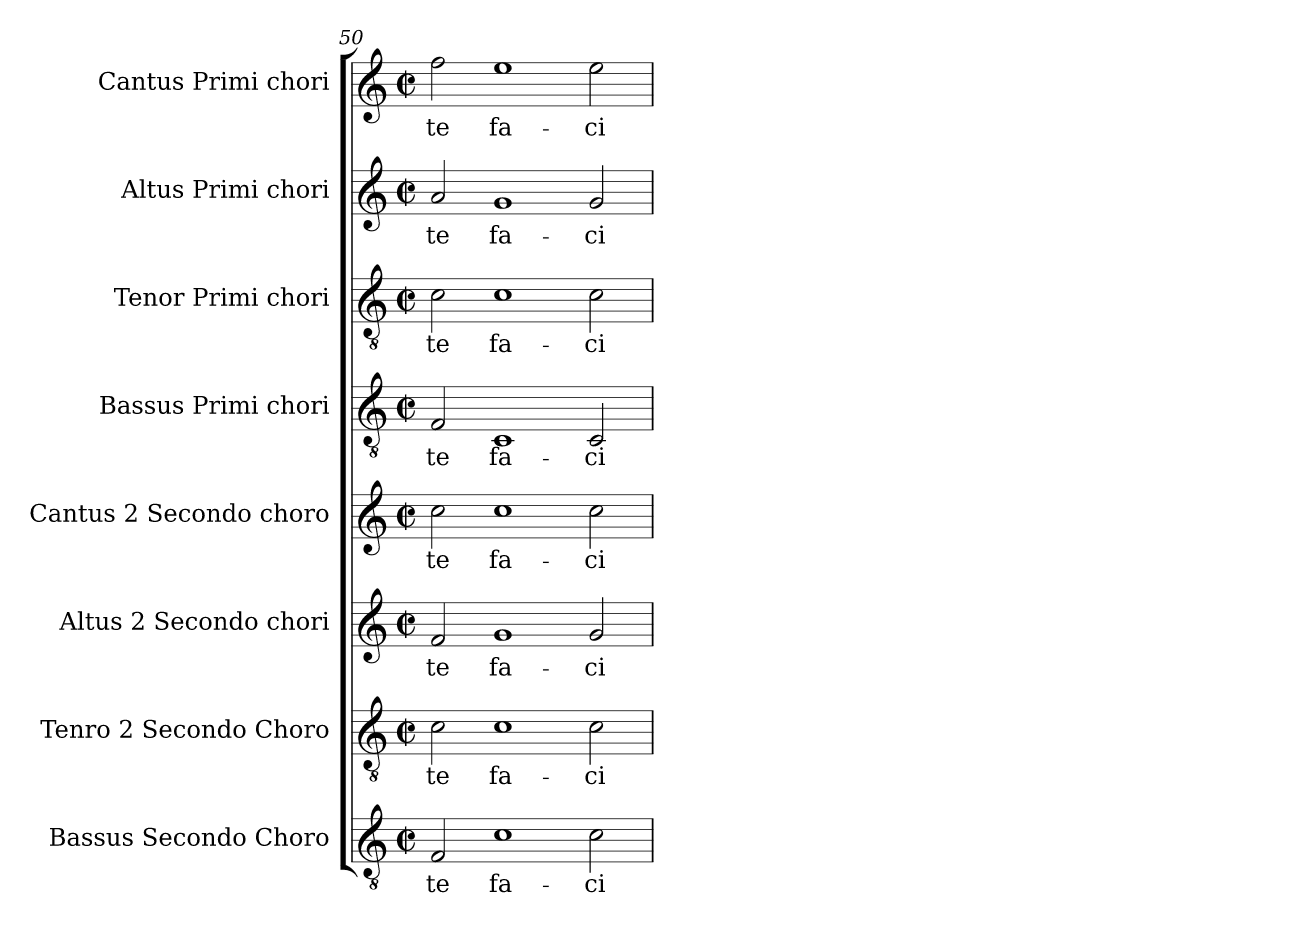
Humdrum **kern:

**kern	**text	**kern	**text	**kern	**text	**kern	**text	**kern	**text	**kern	**text	**kern	**text	**kern	**text
*part8	*part8	*part7	*part7	*part6	*part6	*part5	*part5	*part4	*part4	*part3	*part3	*part2	*part2	*part1	*part1
*staff8	*staff8	*staff7	*staff7	*staff6	*staff6	*staff5	*staff5	*staff4	*staff4	*staff3	*staff3	*staff2	*staff2	*staff1	*staff1
*I"Bassus  Secondo Choro	*	*I"Tenro 2  Secondo Choro	*	*I"Altus 2  Secondo chori	*	*I"Cantus 2  Secondo choro	*	*I"Bassus  Primi chori	*	*I"Tenor  Primi chori	*	*I"Altus  Primi chori	*	*I"Cantus  Primi chori	*
*I'Ch	*	*I'Ch	*	*I'Ch	*	*I'Ch	*	*I'Ch	*	*I'Ch	*	*I'Ch	*	*I'Ch	*
!!LO:PB:g=z
*clefGv2	*	*clefGv2	*	*clefG2	*	*clefG2	*	*clefGv2	*	*clefGv2	*	*clefG2	*	*clefG2	*
*M2/2	*	*M2/2	*	*M2/2	*	*M2/2	*	*M2/2	*	*M2/2	*	*M2/2	*	*M2/2	*
*met(c|)	*	*met(c|)	*	*met(c|)	*	*met(c|)	*	*met(c|)	*	*met(c|)	*	*met(c|)	*	*met(c|)	*
=50	=50	=50	=50	=50	=50	=50	=50	=50	=50	=50	=50	=50	=50	=50	=50
!	!LO:LY:b:cj	!	!LO:LY:b:cj	!	!LO:LY:b:cj	!	!LO:LY:b:cj	!	!LO:LY:b:cj	!	!LO:LY:b:cj	!	!LO:LY:b:cj	!	!LO:LY:b:cj
2F/	-te	2c\	-te	2f/	-te	2cc\	-te	2F/	-te	2c\	-te	2a/	-te	2ff\	-te
!	!LO:LY:b:cj	!	!LO:LY:b:cj	!	!LO:LY:b:cj	!	!LO:LY:b:cj	!	!LO:LY:b:cj	!	!LO:LY:b:cj	!	!LO:LY:b:cj	!	!LO:LY:b:cj
1c	fa-	1c	fa-	1g	fa-	1cc	fa-	1C	fa-	1c	fa-	1g	fa-	1ee	fa-
!	!LO:LY:b:cj	!	!LO:LY:b:cj	!	!LO:LY:b:cj	!	!LO:LY:b:cj	!	!LO:LY:b:cj	!	!LO:LY:b:cj	!	!LO:LY:b:cj	!	!LO:LY:b:cj
2c\	-ci-	2c\	-ci-	2g/	-ci-	2cc\	-ci-	2C/	-ci-	2c\	-ci-	2g/	-ci-	2ee\	-ci-
=	=	=	=	=	=	=	=	=	=	=	=	=	=	=	=
*-	*-	*-	*-	*-	*-	*-	*-	*-	*-	*-	*-	*-	*-	*-	*-
